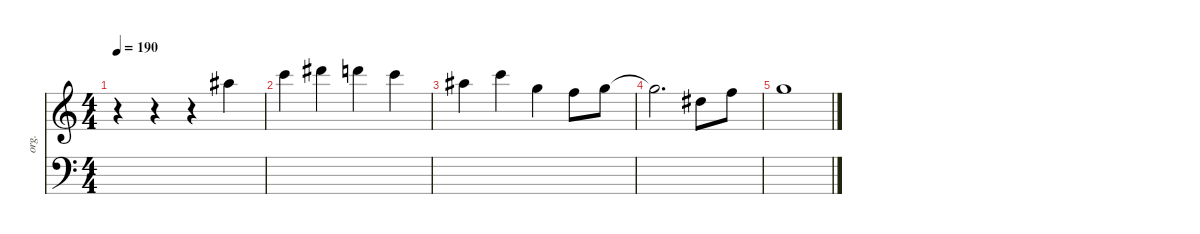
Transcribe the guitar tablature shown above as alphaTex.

\defaultSystemsLayout 4
\hideDynamics
\bracketExtendMode nobrackets
\track ("OrganOrPiano" "org.") {instrument drawbarorgan}
\staff {score}
\tuning (E4 B3 G3 D3 A2 E2)
\ts (4 4)
\tempo 190
\clef g2
\ks c
r.4{dy mf beam Down} r.4{beam Down} r.4{beam Down} 18.1{acc #}.4{beam Down} |
20.1.4{beam Down} 23.1{acc #}.4{beam Down} 22.1.4{beam Down} 20.1.4{beam Down} |
18.1{acc #}.4{beam Down} 20.1.4{beam Down} 15.1.4{beam Down} 13.1.8{beam Down} 15.1.8{beam Down} |
15.1{t}.2{d beam Down} 11.1{acc #}.8{beam Down} 13.1.8{beam Down} |
15.1.1{beam Down} |
|
|
|
\staff {score}
\tuning (G2 D2 A1 E1 B0)
\clef f4
\ottava regular
\simile none
\ks c
|
|
|
|
|
|
|
|
